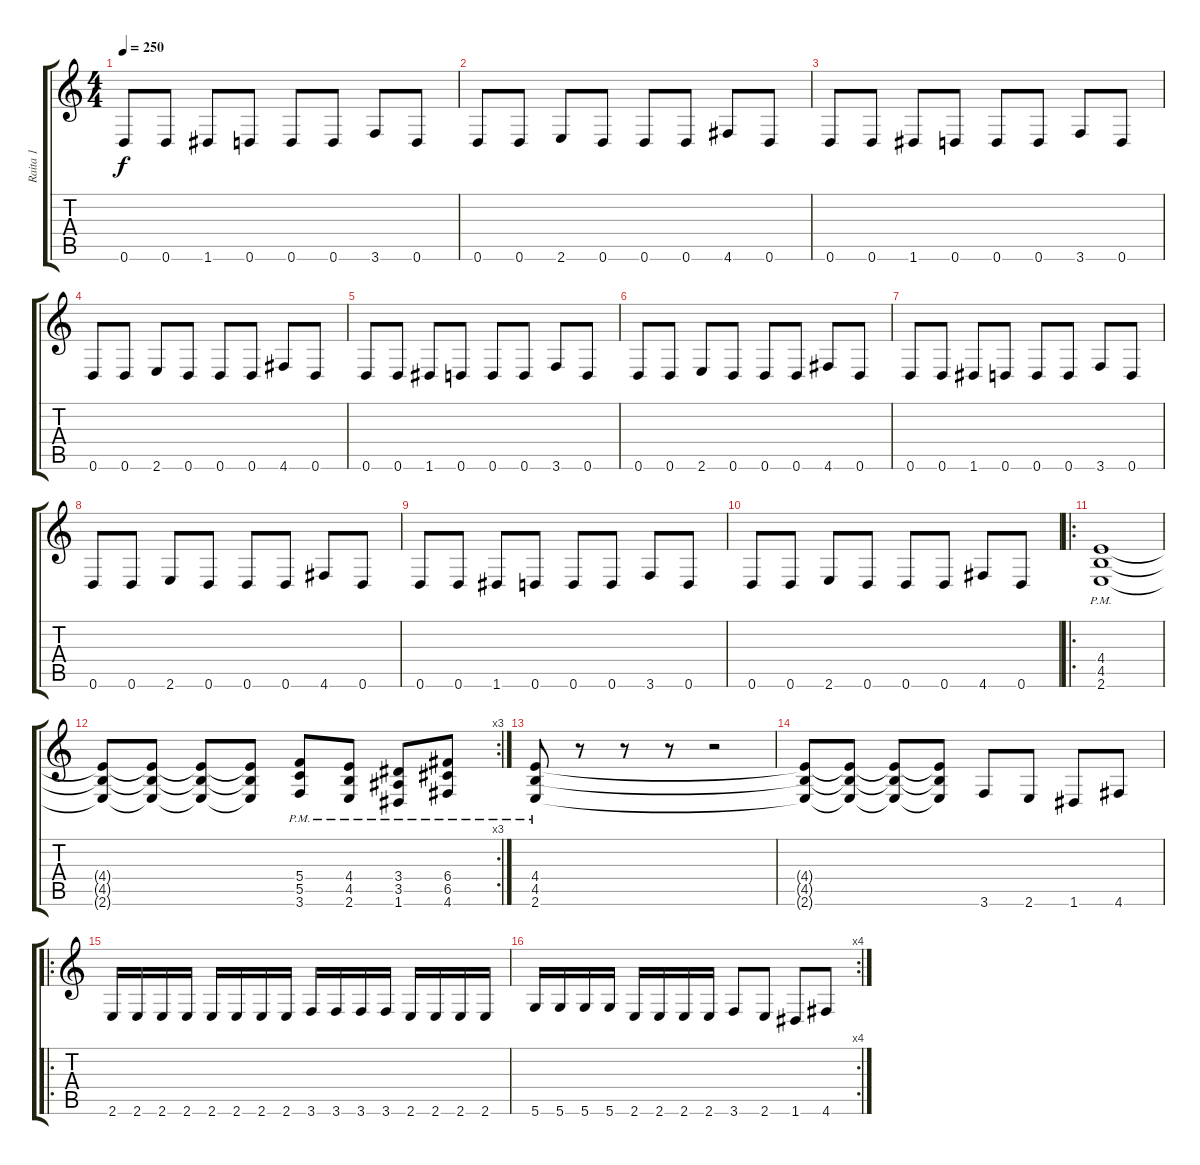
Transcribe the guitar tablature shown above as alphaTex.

\track ("Raita 1" "Raita 1") {instrument distortionguitar}
\staff {score tabs}
\tuning (D4 A3 F3 C3 G2 D2) {hide}
\ts (4 4)
\tempo 250
\clef g2
\ks c
0.6.8{dy f} 0.6.8 1.6.8 0.6.8 0.6.8 0.6.8 3.6.8 0.6.8 |
0.6.8 0.6.8 2.6.8 0.6.8 0.6.8 0.6.8 4.6.8 0.6.8 |
0.6.8 0.6.8 1.6.8 0.6.8 0.6.8 0.6.8 3.6.8 0.6.8 |
0.6.8 0.6.8 2.6.8 0.6.8 0.6.8 0.6.8 4.6.8 0.6.8 |
0.6.8 0.6.8 1.6.8 0.6.8 0.6.8 0.6.8 3.6.8 0.6.8 |
0.6.8 0.6.8 2.6.8 0.6.8 0.6.8 0.6.8 4.6.8 0.6.8 |
0.6.8 0.6.8 1.6.8 0.6.8 0.6.8 0.6.8 3.6.8 0.6.8 |
0.6.8 0.6.8 2.6.8 0.6.8 0.6.8 0.6.8 4.6.8 0.6.8 |
0.6.8 0.6.8 1.6.8 0.6.8 0.6.8 0.6.8 3.6.8 0.6.8 |
0.6.8 0.6.8 2.6.8 0.6.8 0.6.8 0.6.8 4.6.8 0.6.8 |
\ro
(4.4 4.5{pm} 2.6{pm}).1 |
\rc 3
(4.4{t} 4.5{t} 2.6{t}).8 (4.4{t} 4.5{t} 2.6{t}).8 (4.4{t} 4.5{t} 2.6{t}).8 (4.4{t} 4.5{t} 2.6{t}).8 (5.4 5.5{pm} 3.6).8 (4.4 4.5{pm} 2.6).8 (3.4 3.5{pm} 1.6).8 (6.4 6.5{pm} 4.6).8 |
(4.4 4.5 2.6{pm}).8 r.8 r.8 r.8 r.2 |
(4.4{t} 4.5{t} 2.6{t}).8 (4.4{t} 4.5{t} 2.6{t}).8 (4.4{t} 4.5{t} 2.6{t}).8 (4.4{t} 4.5{t} 2.6{t}).8 3.6.8 2.6.8 1.6.8 4.6.8 |
\ro
2.6.16 2.6.16 2.6.16 2.6.16 2.6.16 2.6.16 2.6.16 2.6.16 3.6.16 3.6.16 3.6.16 3.6.16 2.6.16 2.6.16 2.6.16 2.6.16 |
\rc 4
5.6.16 5.6.16 5.6.16 5.6.16 2.6.16 2.6.16 2.6.16 2.6.16 3.6.8 2.6.8 1.6.8 4.6.8
